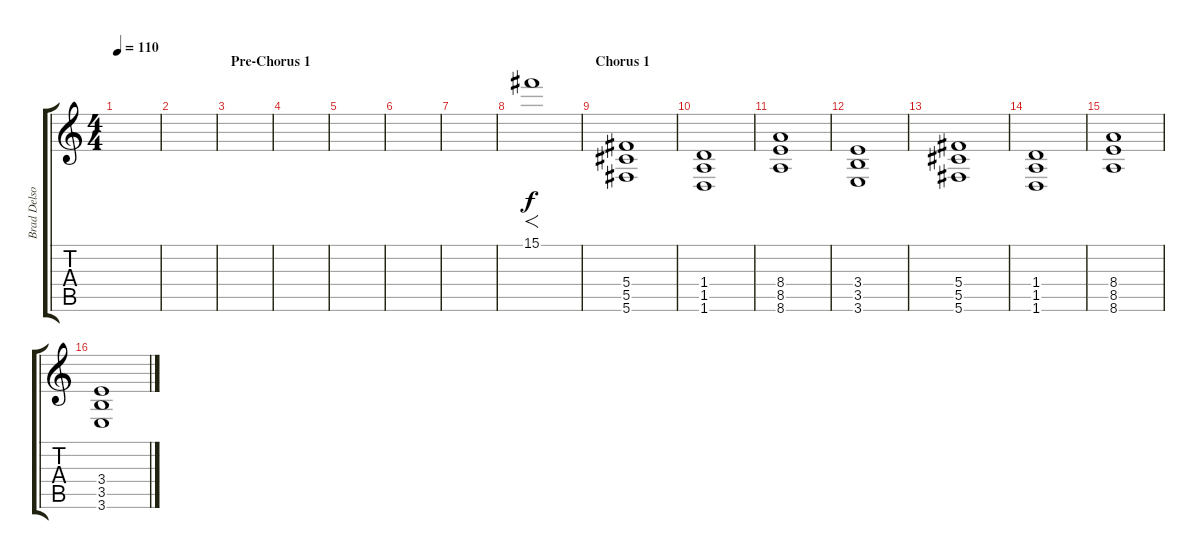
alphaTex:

\track ("Brad Delson (Second Guitar)" "Brad Delso") {instrument distortionguitar}
\staff {score tabs}
\tuning (Eb4 Bb3 Gb3 Db3 Ab2 Db2) {hide}
\ts (4 4)
\tempo 110
\clef g2
\ks c
|
|
\section ("" "Pre-Chorus 1")
|
|
|
|
|
15.1.1{f} |
\section ("" "Chorus 1")
(5.4 5.5 5.6).1 |
(1.4 1.5 1.6).1 |
(8.4 8.5 8.6).1 |
(3.4 3.5 3.6).1 |
(5.4 5.5 5.6).1 |
(1.4 1.5 1.6).1 |
(8.4 8.5 8.6).1 |
(3.4 3.5 3.6).1
